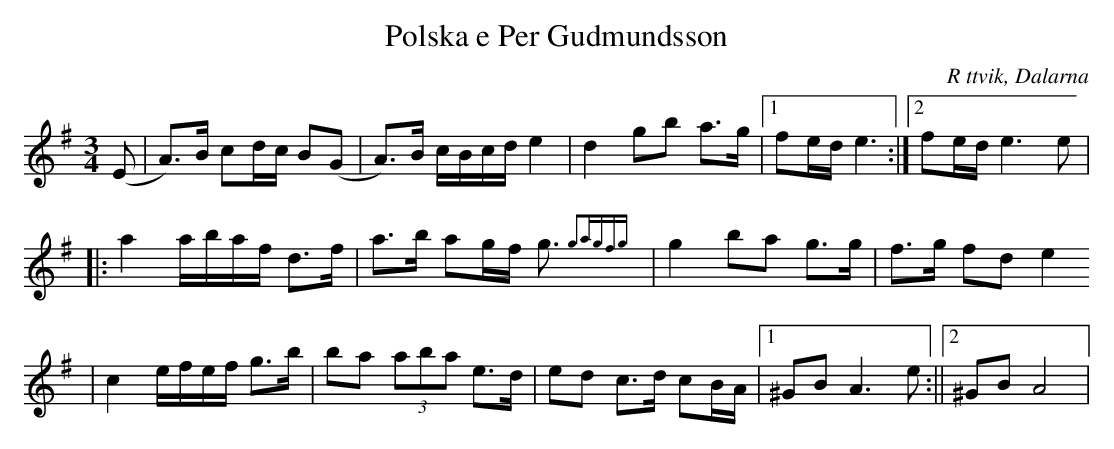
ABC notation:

X:1
T:Polska e Per Gudmundsson
O:R ttvik, Dalarna
M:3/4
L:1/16
K:G
(E2|A2)>B2 c2dc B2(G2|A2)>B2 cBcde4 |d4g2b2 a2>g2|1f2ed e6:|2f2ed e6e2|
|:a4abaf d2>f2| a2>b2 a2gf g3{g2agfg}|g4b2a2 g2>g2 |f2>g2 f2d2e4
|c4efef g2>b2|b2a2 (3a2b2a2 e2>d2|e2d2 c2>d2 c2BA|1^G2B2A6e2:||2^G2B2A8|
